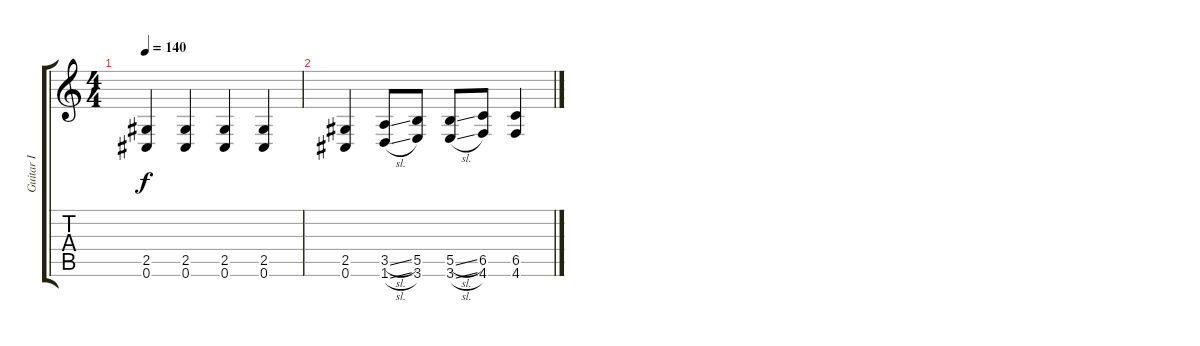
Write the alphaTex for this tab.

\track ("Guitar I" "Guitar I") {instrument distortionguitar}
\staff {score tabs}
\tuning (Db4 Ab3 E3 B2 Gb2 Db2) {hide}
\ts (4 4)
\tempo 140
\clef g2
\ks c
(2.5 0.6).4{dy f} (2.5 0.6).4 (2.5 0.6).4 (2.5 0.6).4 |
(2.5 0.6).4 (3.5{sl} 1.6{sl}).8 (5.5 3.6).8 (5.5{sl} 3.6{sl}).8 (6.5 4.6).8 (6.5 4.6).4
